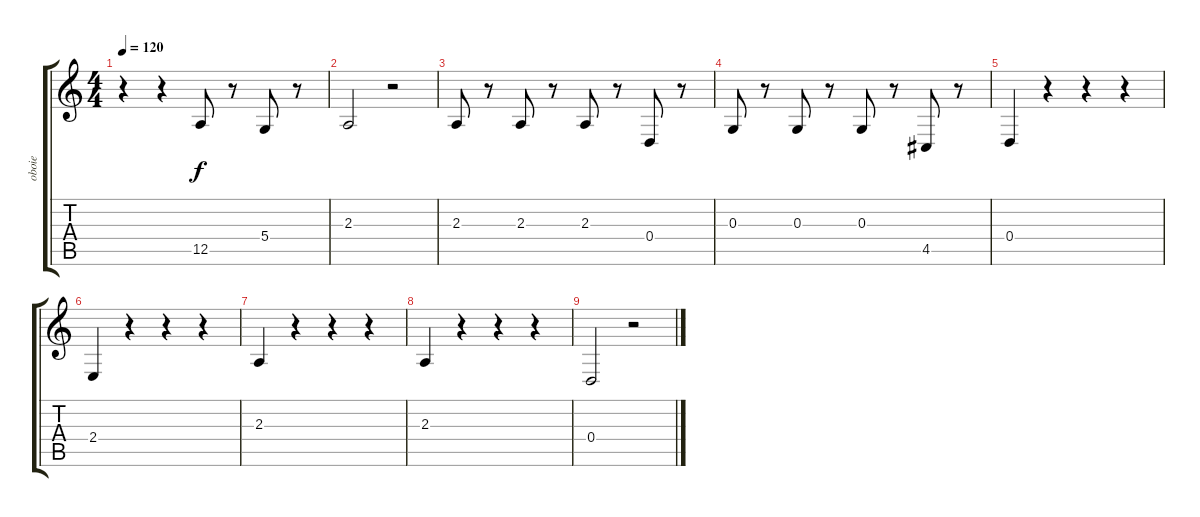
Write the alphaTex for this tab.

\track ("oboie" "oboie") {instrument oboe}
\staff {score tabs}
\tuning (E4 B3 G3 D3 A2 E2) {hide}
\ts (4 4)
\tempo 120
\clef g2
\ks c
r.4{dy f} r.4 12.5.8 r.8 5.4.8 r.8 |
2.3.2 r.2 |
2.3.8 r.8 2.3.8 r.8 2.3.8 r.8 0.4.8 r.8 |
0.3.8 r.8 0.3.8 r.8 0.3.8 r.8 4.5.8 r.8 |
0.4.4 r.4 r.4 r.4 |
2.4.4 r.4 r.4 r.4 |
2.3.4 r.4 r.4 r.4 |
2.3.4 r.4 r.4 r.4 |
0.4.2 r.2
